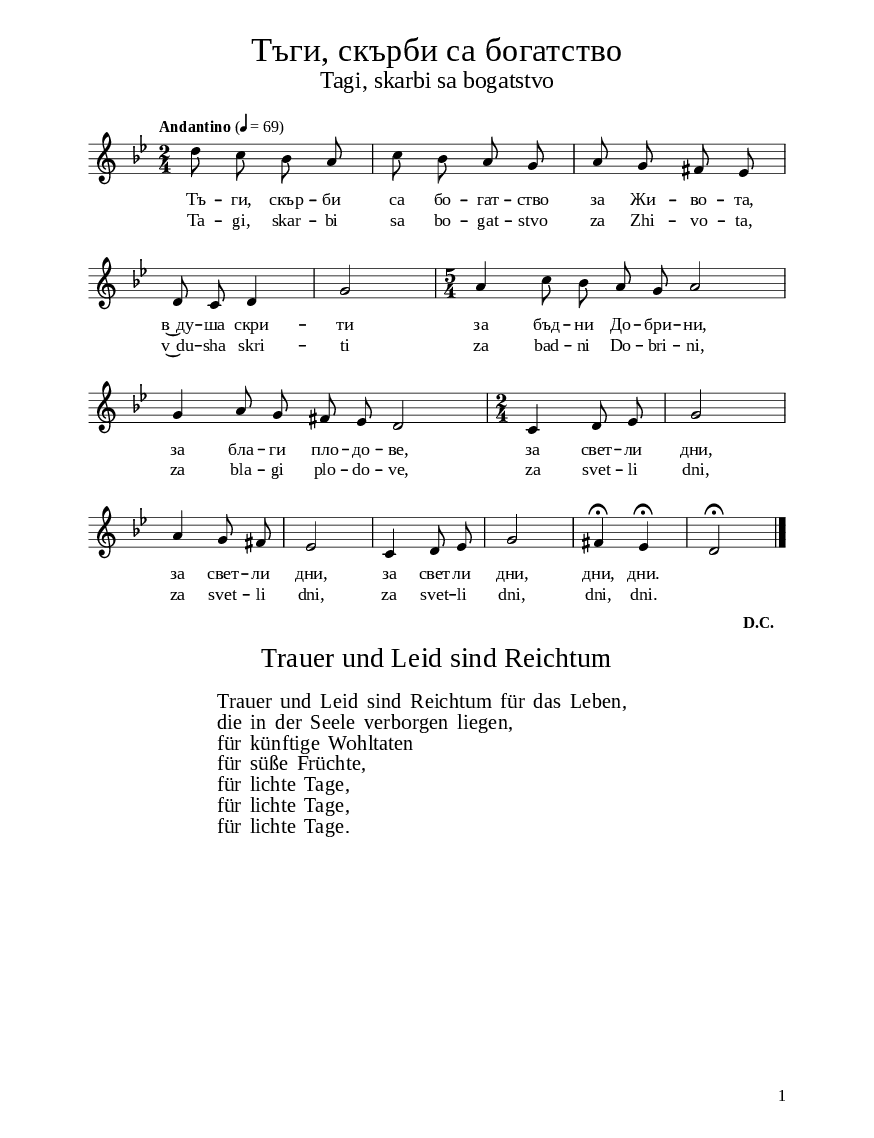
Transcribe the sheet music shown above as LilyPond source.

\version "2.24.0"

% include paper part and global functions
\include "include/globals.ily"

\bookpart {
  \label #'ref101_1
  \tocItem \markup "Тъги, скърби са богатство – Tagi, skarbi sa bogatstvo"
  \include "include/bookpart-paper.ily"
  \score {
    \include "include/score-layout.ily"


    \new Voice \absolute  {
      \clef treble
      \key g \minor
      \time 2/4
      \tempoFunc "Andantino" 4 "69"
      \autoBeamOff

      d''8 c'' bes' a' | c''8 bes' a' g' | a'8 g' fis' es' \break

      d' c' d'4 | g'2|  \time 5/4 a'4 c''8 bes'8 a' g' a'2 | \break

      g'4  a'8 g' fis'8 es' d'2 | \time 2/4 c'4 d'8 es'8| g'2 | \break

      a'4 g'8 fis' | es'2 |  c'4 d'8 es'8 | g'2 |fis'4 \fermata  es'4 \fermata  | d'2 \fermata  \bar "|."
    }

    \addlyrics {
      Тъ -- ги, скър -- би са бо  --  гат -- ство
      за Жи -- во -- та, в~ду -- ша скри -- ти
      за бъд -- ни До -- бри -- ни,
      за бла -- ги пло -- до -- ве,
      за свет -- ли дни,
      за свет -- ли дни,
      за свет -- ли дни,
      дни, дни.
    }

    \addlyrics {
      Ta -- gi, skar -- bi sa bo  --  gat -- stvo
      za Zhi -- vo -- ta, v~du -- sha skri -- ti
      za bad -- ni Do -- bri -- ni,
      za bla -- gi plo -- do -- ve,
      za svet -- li dni,
      za svet -- li dni,
      za svet -- li dni,
      dni, dni.
    }


    \header {
      title = \titleFunc "Тъги, скърби са богатство" "Tagi, skarbi sa bogatstvo"
    }

    \midi{}

  } % score

  \markup \dc-one "D.C."
  

  % include foreign translation(s) of the song

  \version "2.24.1"

\markup \fill-line { \fontsize #deTitleFontSize "Trauer und Leid sind Reichtum" }
\markup \null
\markup \null
\markup \fontsize #deCoupletFontSize {
  \hspace #10
  \override #`(baseline-skip . ,deCoupletBaselineSkip)

  \column {
    
     \line {   "   " Trauer und Leid sind Reichtum für das Leben, } 

\line {   "   " die in der Seele verborgen liegen, } 

\line {   "   " für künftige Wohltaten  } 

\line {   "   " für süße Früchte, } 

\line {   "   " für lichte Tage,  } 
 
\line {   "   " für lichte Tage,  } 
\line {   "   " für lichte Tage.  } 
 
      
       
    }
    
    
}


} % bookpart
